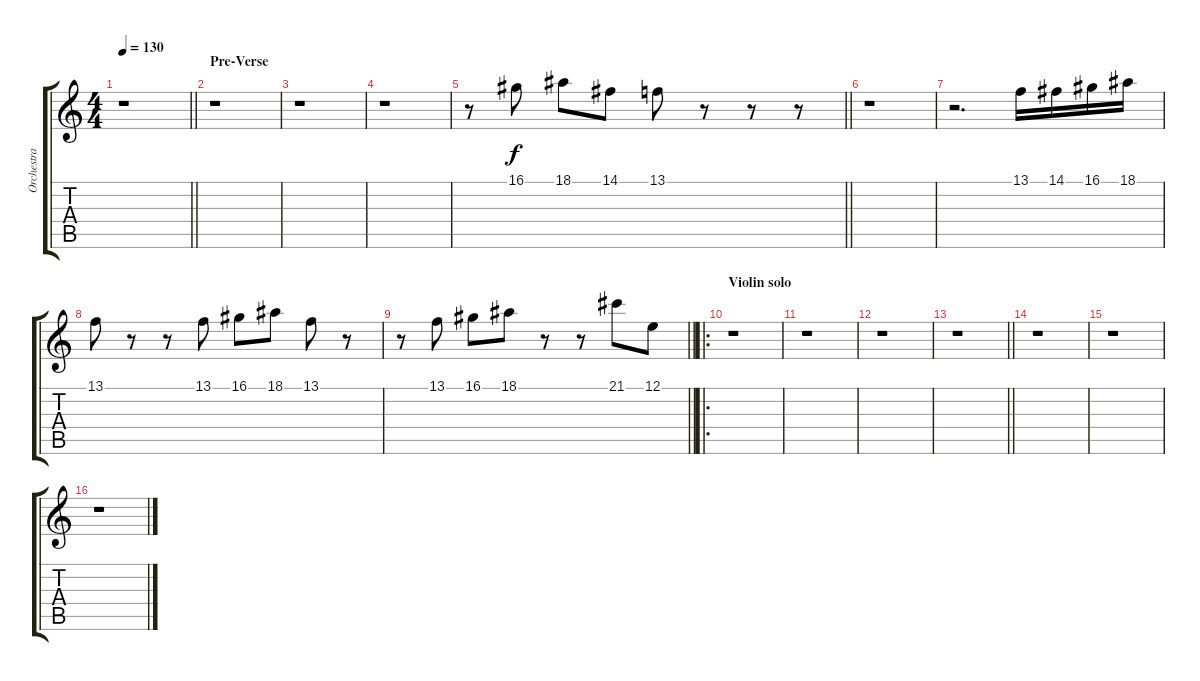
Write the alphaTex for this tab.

\track ("Orchestra treble" "Orchestra ") {instrument stringensemble1}
\staff {score tabs}
\tuning (E4 B3 G3 D3 A2 E2) {hide}
\ts (4 4)
\tempo 130
\clef g2
\barLineRight lightlight
\ks c
r.1{dy f} |
\section ("" "Pre-Verse")
r.1 |
r.1 |
r.1 |
\barLineRight lightlight
r.8 16.1.8 18.1.8 14.1.8 13.1.8 r.8 r.8 r.8 |
r.1 |
r.2{d} 13.1.16 14.1.16 16.1.16 18.1.16 |
13.1.8 r.8 r.8 13.1.8 16.1.8 18.1.8 13.1.8 r.8 |
\barLineRight lightlight
r.8 13.1.8 16.1.8 18.1.8 r.8 r.8 21.1.8 12.1.8 |
\ro
\section ("" "Violin solo")
r.1 |
r.1 |
r.1 |
\barLineRight lightlight
r.1 |
r.1 |
r.1 |
r.1
